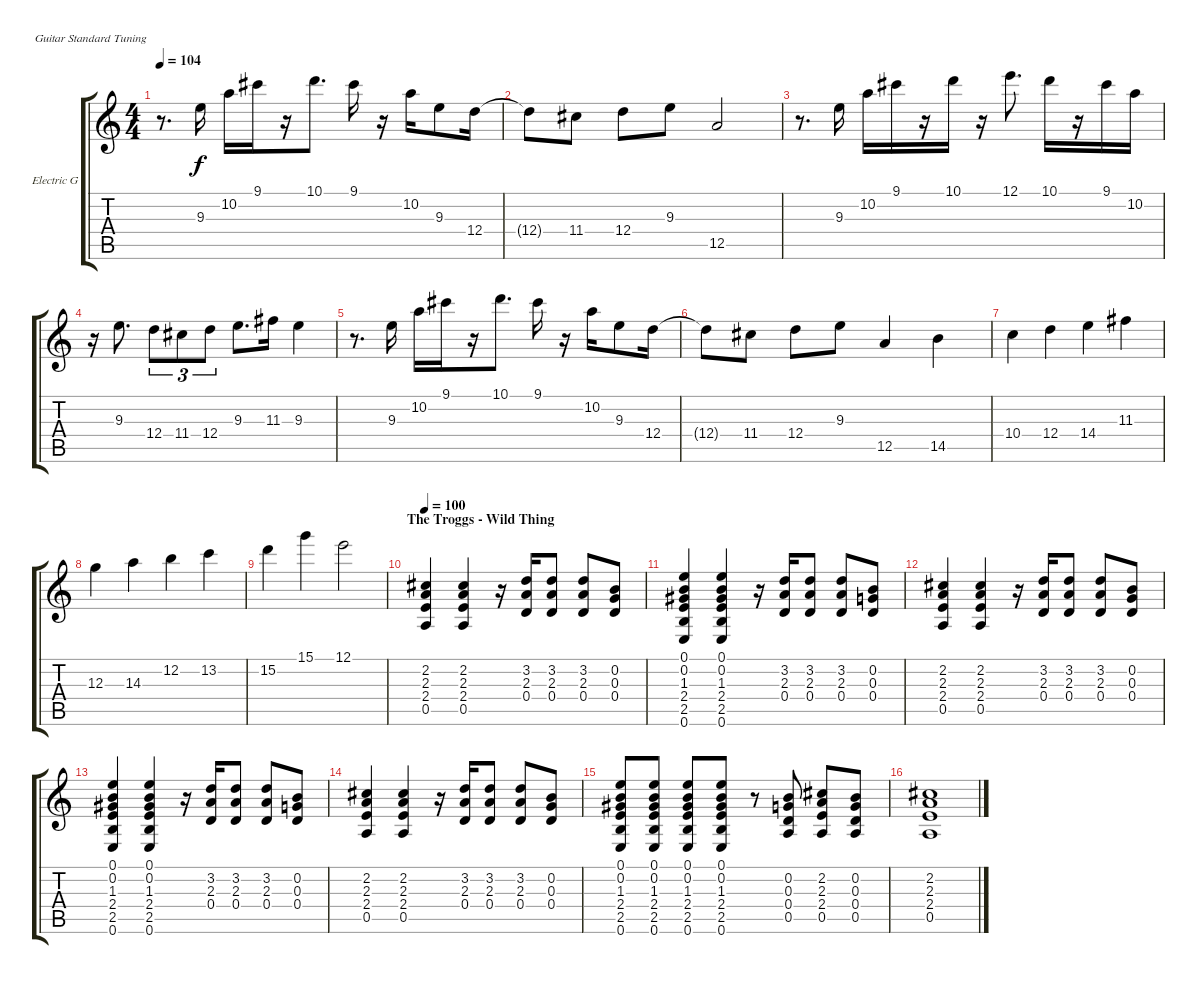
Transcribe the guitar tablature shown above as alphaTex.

\defaultSystemsLayout 4
\bracketExtendMode groupsimilarinstruments
\firstSystemTrackNameOrientation horizontal
\otherSystemsTrackNameOrientation horizontal
\track ("Electric Guitar" "Electric G") {instrument electricguitarclean}
\staff {score tabs}
\tuning (E4 B3 G3 D3 A2 E2)
\ts (4 4)
\tempo 104
\clef g2
\ks c
r.8{d dy f} 9.3.16 10.2.16 9.1.16 r.16 10.1.8{d} 9.1.16 r.16 10.2.16 9.3.8 12.4.16 |
12.4{t}.8 11.4.8 12.4.8 9.3.8 12.5.2 |
r.8{d} 9.3.16 10.2.16 9.1.16 r.16 10.1.16 r.16 12.1.8{d} 10.1.16 r.16 9.1.16 10.2.16 |
r.16 9.3.8{d} 12.4.8{tu (3 2)} 11.4.8{tu (3 2)} 12.4.8{tu (3 2)} 9.3.8{d} 11.3.16 9.3.4 |
r.8{d} 9.3.16 10.2.16 9.1.16 r.16 10.1.8{d} 9.1.16 r.16 10.2.16 9.3.8 12.4.16 |
12.4{t}.8 11.4.8 12.4.8 9.3.8 12.5.4 14.5.4 |
10.4.4 12.4.4 14.4.4 11.3.4 |
12.3.4 14.3.4 12.2.4 13.2.4 |
15.2.4 15.1.4 12.1.2 |
\section ("" "The Troggs - Wild Thing")
\tempo 100
(2.2 2.3 2.4 0.5).4 (2.2 2.3 2.4 0.5).4 r.16 (3.2 2.3 0.4).16 (3.2 2.3 0.4).8 (3.2 2.3 0.4).8 (0.2 0.3 0.4).8 |
(0.1 0.2 1.3 2.4 2.5 0.6).4 (0.1 0.2 1.3 2.4 2.5 0.6).4 r.16 (3.2 2.3 0.4).16 (3.2 2.3 0.4).8 (3.2 2.3 0.4).8 (0.2 0.3 0.4).8 |
(2.2 2.3 2.4 0.5).4 (2.2 2.3 2.4 0.5).4 r.16 (3.2 2.3 0.4).16 (3.2 2.3 0.4).8 (3.2 2.3 0.4).8 (0.2 0.3 0.4).8 |
(0.1 0.2 1.3 2.4 2.5 0.6).4 (0.1 0.2 1.3 2.4 2.5 0.6).4 r.16 (3.2 2.3 0.4).16 (3.2 2.3 0.4).8 (3.2 2.3 0.4).8 (0.2 0.3 0.4).8 |
(2.2 2.3 2.4 0.5).4 (2.2 2.3 2.4 0.5).4 r.16 (3.2 2.3 0.4).16 (3.2 2.3 0.4).8 (3.2 2.3 0.4).8 (0.2 0.3 0.4).8 |
(0.1 0.2 1.3 2.4 2.5 0.6).8 (0.1 0.2 1.3 2.4 2.5 0.6).8 (0.1 0.2 1.3 2.4 2.5 0.6).8 (0.1 0.2 1.3 2.4 2.5 0.6).8 r.8 (0.2 0.3 0.4 0.5).8 (2.2 2.3 2.4 0.5).8 (0.2 0.3 0.4 0.5).8 |
(2.2 2.3 2.4 0.5).1
